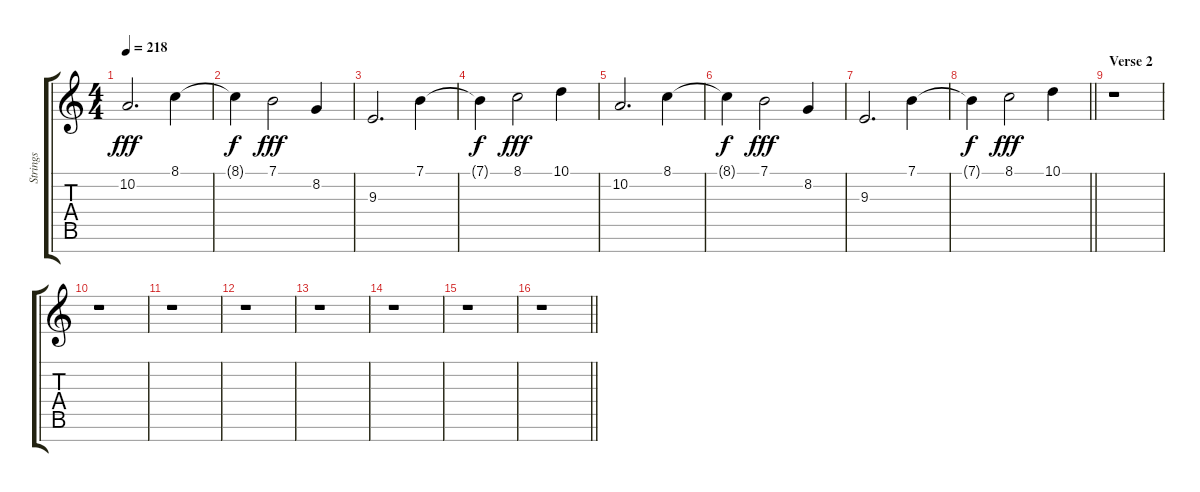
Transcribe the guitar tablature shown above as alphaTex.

\track ("Strings" "Strings") {instrument stringensemble1}
\staff {score tabs}
\tuning (E4 B3 G3 D3 A2 E2 B1) {hide}
\ts (4 4)
\tempo 218
\clef g2
\ks c
10.2.2{d dy fff} 8.1.4 |
8.1{t}.4{dy f} 7.1.2{dy fff} 8.2.4 |
9.3.2{d} 7.1.4 |
7.1{t}.4{dy f} 8.1.2{dy fff} 10.1.4 |
10.2.2{d} 8.1.4 |
8.1{t}.4{dy f} 7.1.2{dy fff} 8.2.4 |
9.3.2{d} 7.1.4 |
\barLineRight lightlight
7.1{t}.4{dy f} 8.1.2{dy fff} 10.1.4 |
\section ("" "Verse 2")
r.1 |
r.1 |
r.1 |
r.1 |
r.1 |
r.1 |
r.1 |
\barLineRight lightlight
r.1
